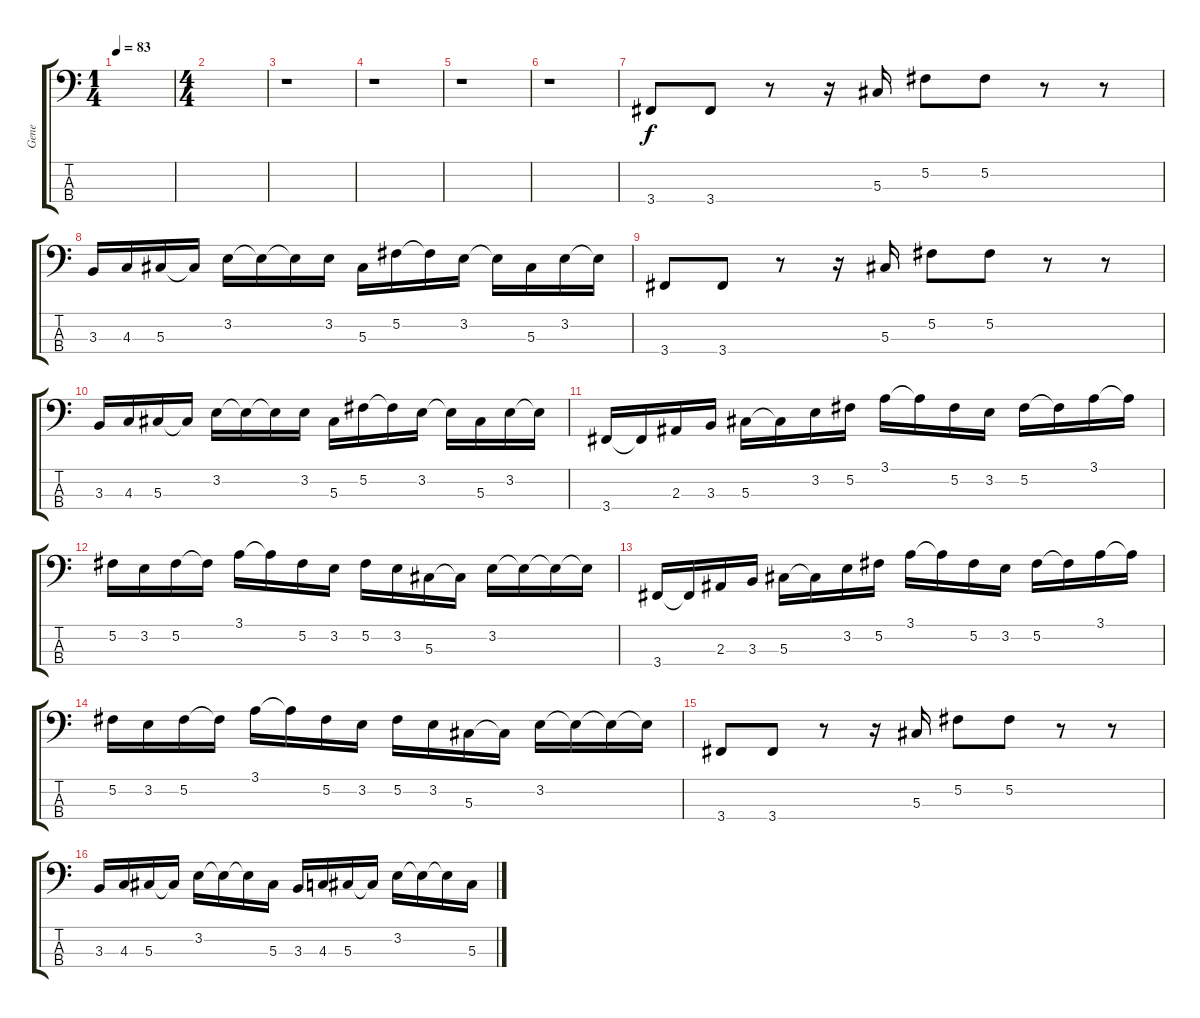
\track ("Gene" "Gene") {instrument electricbasspick}
\staff {score tabs}
\tuning (Gb2 Db2 Ab1 Eb1) {hide}
\ts (1 4)
\tempo 83
\clef f4
\ks c
|
\ts (4 4)
|
r.1 |
r.1 |
r.1 |
r.1 |
3.4.8 3.4.8 r.8 r.16 5.3.16 5.2.8 5.2.8 r.8 r.8 |
3.3.16 4.3.16 5.3.16 5.3{t}.16 3.2.16 3.2{t}.16 3.2{t}.16 3.2.16 5.3.16 5.2.16 5.2{t}.16 3.2.16 3.2{t}.16 5.3.16 3.2.16 3.2{t}.16 |
3.4.8 3.4.8 r.8 r.16 5.3.16 5.2.8 5.2.8 r.8 r.8 |
3.3.16 4.3.16 5.3.16 5.3{t}.16 3.2.16 3.2{t}.16 3.2{t}.16 3.2.16 5.3.16 5.2.16 5.2{t}.16 3.2.16 3.2{t}.16 5.3.16 3.2.16 3.2{t}.16 |
3.4.16 3.4{t}.16 2.3.16 3.3.16 5.3.16 5.3{t}.16 3.2.16 5.2.16 3.1.16 3.1{t}.16 5.2.16 3.2.16 5.2.16 5.2{t}.16 3.1.16 3.1{t}.16 |
5.2.16 3.2.16 5.2.16 5.2{t}.16 3.1.16 3.1{t}.16 5.2.16 3.2.16 5.2.16 3.2.16 5.3.16 5.3{t}.16 3.2.16 3.2{t}.16 3.2{t}.16 3.2{t}.16 |
3.4.16 3.4{t}.16 2.3.16 3.3.16 5.3.16 5.3{t}.16 3.2.16 5.2.16 3.1.16 3.1{t}.16 5.2.16 3.2.16 5.2.16 5.2{t}.16 3.1.16 3.1{t}.16 |
5.2.16 3.2.16 5.2.16 5.2{t}.16 3.1.16 3.1{t}.16 5.2.16 3.2.16 5.2.16 3.2.16 5.3.16 5.3{t}.16 3.2.16 3.2{t}.16 3.2{t}.16 3.2{t}.16 |
3.4.8 3.4.8 r.8 r.16 5.3.16 5.2.8 5.2.8 r.8 r.8 |
3.3.16 4.3.16 5.3.16 5.3{t}.16 3.2.16 3.2{t}.16 3.2{t}.16 5.3.16 3.3.16 4.3.16 5.3.16 5.3{t}.16 3.2.16 3.2{t}.16 3.2{t}.16 5.3.16
